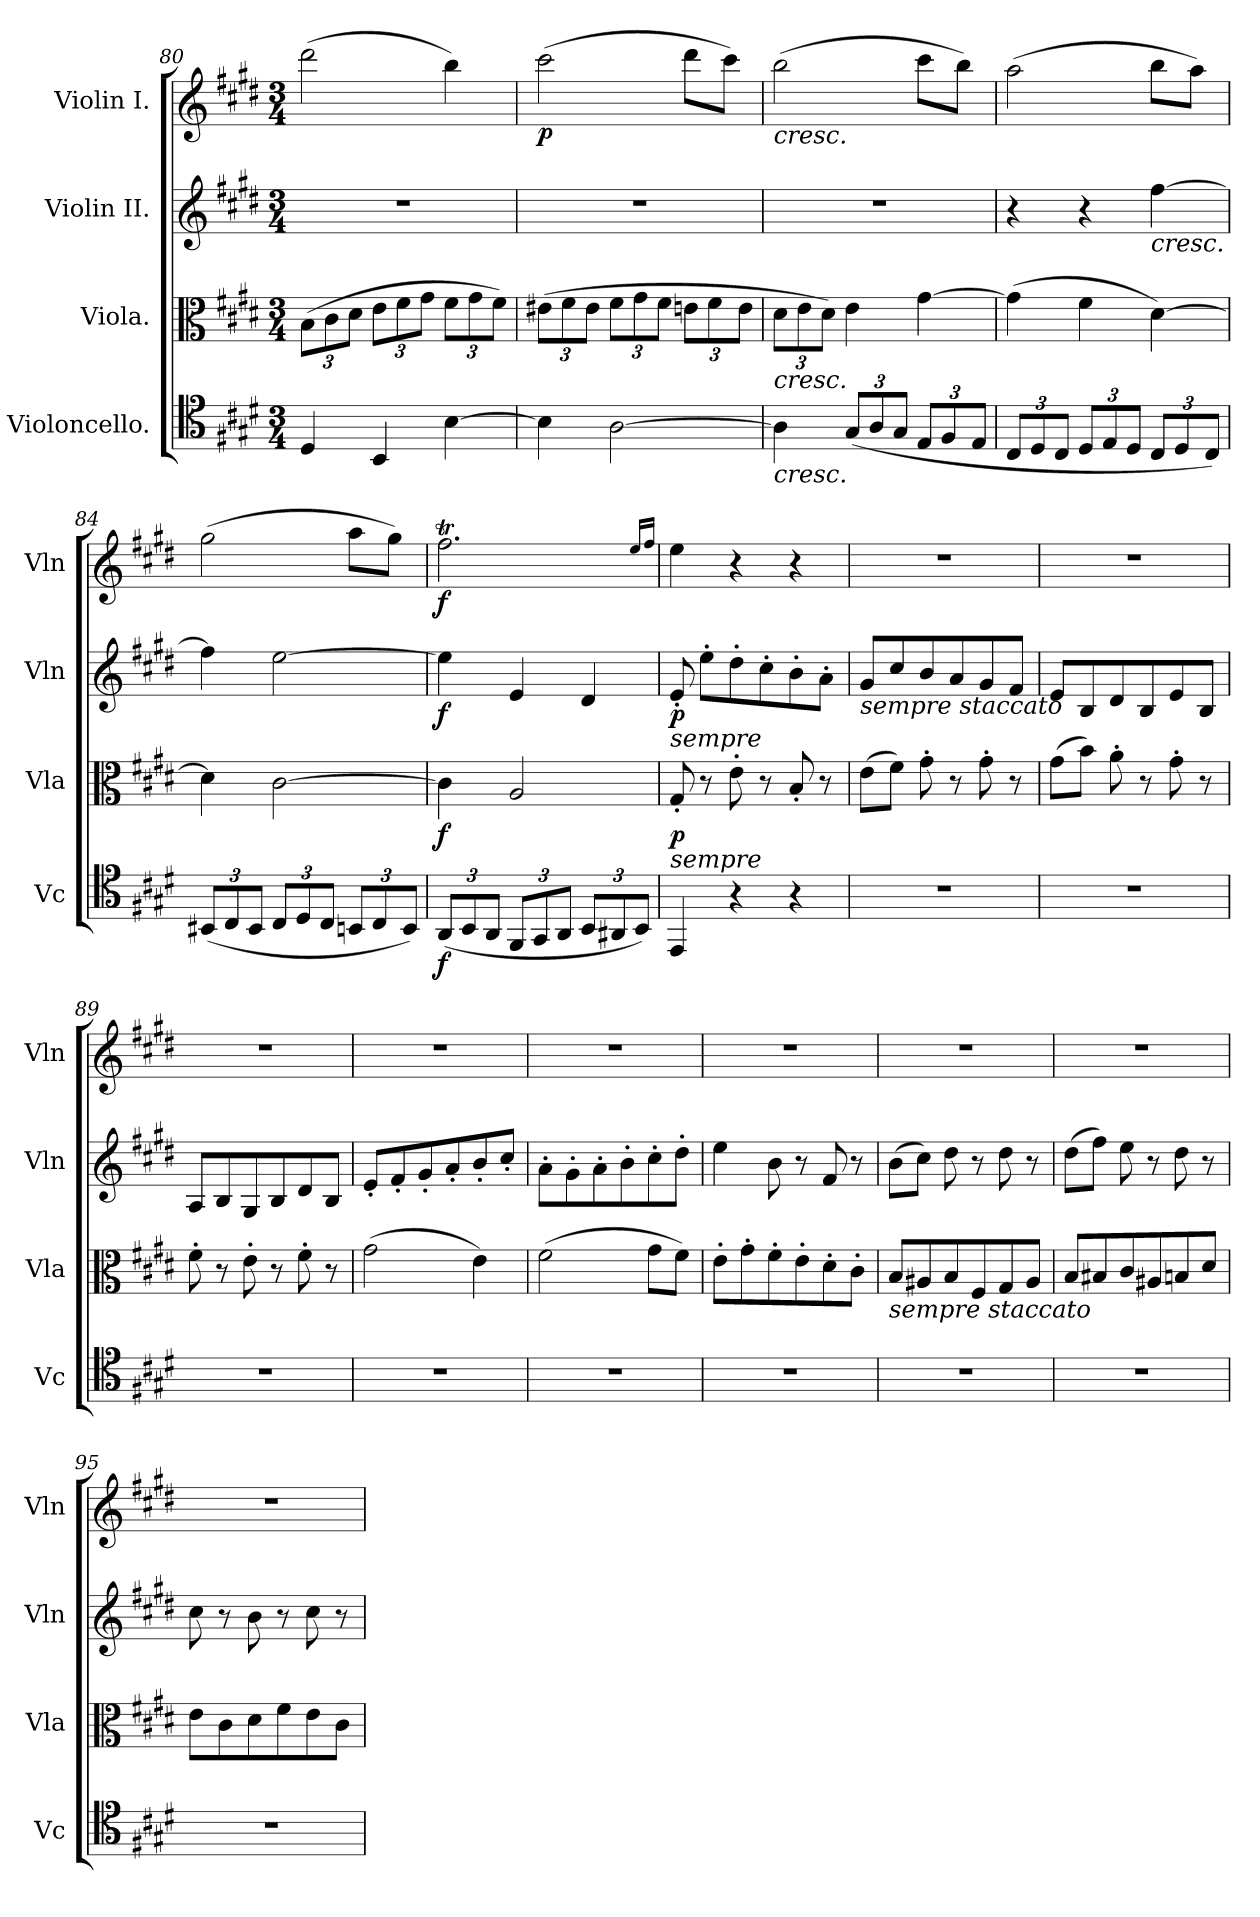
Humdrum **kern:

**kern	**dynam	**kern	**dynam	**kern	**dynam	**kern	**dynam
*part4	*part4	*part3	*part3	*part2	*part2	*part1	*part1
*staff4	*staff4	*staff3	*staff3	*staff2	*staff2	*staff1	*staff1
*I"Violoncello.	*	*I"Viola.	*	*I"Violin II.	*	*I"Violin I.	*
*I'Vc	*	*I'Vla	*	*I'Vln	*	*I'Vln	*
*clefC4	*	*clefC3	*	*clefG2	*	*clefG2	*
*k[f#c#g#d#]	*	*k[f#c#g#d#]	*	*k[f#c#g#d#]	*	*k[f#c#g#d#]	*
*M3/4	*	*M3/4	*	*M3/4	*	*M3/4	*
=80	=80	=80	=80	=80	=80	=80	=80
4D#	.	(12BL	.	2.r	.	(2ddd#	.
.	.	12c#	.	.	.	.	.
.	.	12d#J	.	.	.	.	.
4BB	.	12eL	.	.	.	.	.
.	.	12f#	.	.	.	.	.
.	.	12g#J	.	.	.	.	.
[4B	.	12f#L	.	.	.	4bb)	.
.	.	12g#	.	.	.	.	.
.	.	12f#J)	.	.	.	.	.
=81	=81	=81	=81	=81	=81	=81	=81
4B]	.	(12e#XL	.	2.r	.	(2ccc#	p
.	.	12f#	.	.	.	.	.
.	.	12e#J	.	.	.	.	.
[2A	.	12f#L	.	.	.	.	.
.	.	12g#	.	.	.	.	.
.	.	12f#J	.	.	.	.	.
.	.	12enL	.	.	.	8ddd#L	.
.	.	12f#	.	.	.	.	.
.	.	.	.	.	.	8ccc#J)	.
.	.	12eJ	.	.	.	.	.
=82	=82	=82	=82	=82	=82	=82	=82
!	!	!	!	!	!	!LO:TX:b:i:t=cresc.	!
!	!	!LO:TX:b:i:t=cresc.	!	!	!	!	!
!LO:TX:b:i:t=cresc.	!	!	!	!	!	!	!
4A]	.	12d#L	.	2.r	.	(2bb	.
.	.	12e	.	.	.	.	.
.	.	12d#J)	.	.	.	.	.
(12G#L	.	4e	.	.	.	.	.
12A	.	.	.	.	.	.	.
12G#J	.	.	.	.	.	.	.
12EL	.	[4g#	.	.	.	8ccc#L	.
12F#	.	.	.	.	.	.	.
.	.	.	.	.	.	8bbJ)	.
12EJ	.	.	.	.	.	.	.
=83	=83	=83	=83	=83	=83	=83	=83
12C#L	.	(4g#]	.	4r	.	(2aa	.
12D#	.	.	.	.	.	.	.
12C#J	.	.	.	.	.	.	.
12D#L	.	4f#	.	4r	.	.	.
12E	.	.	.	.	.	.	.
12D#J	.	.	.	.	.	.	.
!	!	!	!	!LO:TX:b:i:t=cresc.	!	!	!
12C#L	.	[4d#)	.	[4ff#	.	8bbL	.
12D#	.	.	.	.	.	.	.
.	.	.	.	.	.	8aaJ)	.
12C#J)	.	.	.	.	.	.	.
=84	=84	=84	=84	=84	=84	=84	=84
(12BB#XL	.	4d#]	.	4ff#]	.	(2gg#	.
12C#	.	.	.	.	.	.	.
12BB#J	.	.	.	.	.	.	.
12C#L	.	[2c#	.	[2ee	.	.	.
12D#	.	.	.	.	.	.	.
12C#J	.	.	.	.	.	.	.
12BBnL	.	.	.	.	.	8aaL	.
12C#	.	.	.	.	.	.	.
.	.	.	.	.	.	8gg#J)	.
12BBJ)	.	.	.	.	.	.	.
=85	=85	=85	=85	=85	=85	=85	=85
(12AAL	f	4c#]	f	4ee]	f	2.ff#T	f
12BB	.	.	.	.	.	.	.
12AAJ	.	.	.	.	.	.	.
12FF#L	.	2A	.	4e	.	.	.
12GG#	.	.	.	.	.	.	.
12AAJ	.	.	.	.	.	.	.
12BBL	.	.	.	4d#	.	.	.
12AA#X	.	.	.	.	.	.	.
12BBJ)	.	.	.	.	.	.	.
.	.	.	.	.	.	16qqee/LL	.
.	.	.	.	.	.	16qqff#/JJ	.
=86	=86	=86	=86	=86	=86	=86	=86
!	!	!	!	!LO:TX:b:i:t=sempre	!	!	!
!	!	!LO:TX:b:i:t=sempre	!	!	!	!	!
4EE	.	8G#'	p	8e'	p	4ee	.
.	.	8r	.	8ee'L	.	.	.
4r	.	8e'	.	8dd#'	.	4r	.
.	.	8r	.	8cc#'	.	.	.
4r	.	8B'	.	8b'	.	4r	.
.	.	8r	.	8a'J	.	.	.
=87	=87	=87	=87	=87	=87	=87	=87
!	!	!	!	!LO:TX:b:i:t=sempre staccato	!	!	!
2.r	.	(8eL	.	8g#L	.	2.r	.
.	.	8f#J)	.	8cc#	.	.	.
.	.	8g#'	.	8b	.	.	.
.	.	8r	.	8a	.	.	.
.	.	8g#'	.	8g#	.	.	.
.	.	8r	.	8f#J	.	.	.
=88	=88	=88	=88	=88	=88	=88	=88
2.r	.	(8g#L	.	8eL	.	2.r	.
.	.	8bJ)	.	8B	.	.	.
.	.	8a'	.	8d#	.	.	.
.	.	8r	.	8B	.	.	.
.	.	8g#'	.	8e	.	.	.
.	.	8r	.	8BJ	.	.	.
=89	=89	=89	=89	=89	=89	=89	=89
2.r	.	8f#'	.	8AL	.	2.r	.
.	.	8r	.	8B	.	.	.
.	.	8e'	.	8G#	.	.	.
.	.	8r	.	8B	.	.	.
.	.	8f#'	.	8d#	.	.	.
.	.	8r	.	8BJ	.	.	.
=90	=90	=90	=90	=90	=90	=90	=90
2.r	.	(2g#	.	8e'L	.	2.r	.
.	.	.	.	8f#'	.	.	.
.	.	.	.	8g#'	.	.	.
.	.	.	.	8a'	.	.	.
.	.	4e)	.	8b'	.	.	.
.	.	.	.	8cc#'J	.	.	.
=91	=91	=91	=91	=91	=91	=91	=91
2.r	.	(2f#	.	8a'L	.	2.r	.
.	.	.	.	8g#'	.	.	.
.	.	.	.	8a'	.	.	.
.	.	.	.	8b'	.	.	.
.	.	8g#L	.	8cc#'	.	.	.
.	.	8f#J)	.	8dd#'J	.	.	.
=92	=92	=92	=92	=92	=92	=92	=92
2.r	.	8e'L	.	4ee	.	2.r	.
.	.	8g#'	.	.	.	.	.
.	.	8f#'	.	8b	.	.	.
.	.	8e'	.	8r	.	.	.
.	.	8d#'	.	8f#	.	.	.
.	.	8c#'J	.	8r	.	.	.
=93	=93	=93	=93	=93	=93	=93	=93
!	!	!LO:TX:b:i:t=sempre staccato	!	!	!	!	!
2.r	.	8BL	.	(8bL	.	2.r	.
.	.	8A#X	.	8cc#J)	.	.	.
.	.	8B	.	8dd#	.	.	.
.	.	8F#	.	8r	.	.	.
.	.	8G#	.	8dd#	.	.	.
.	.	8A#J	.	8r	.	.	.
=94	=94	=94	=94	=94	=94	=94	=94
2.r	.	8BL	.	(8dd#L	.	2.r	.
.	.	8B#X	.	8ff#J)	.	.	.
.	.	8c#	.	8ee	.	.	.
.	.	8A#X	.	8r	.	.	.
.	.	8Bn	.	8dd#	.	.	.
.	.	8d#J	.	8r	.	.	.
=95	=95	=95	=95	=95	=95	=95	=95
2.r	.	8eL	.	8cc#	.	2.r	.
.	.	8c#	.	8r	.	.	.
.	.	8d#	.	8b	.	.	.
.	.	8f#	.	8r	.	.	.
.	.	8e	.	8cc#	.	.	.
.	.	8c#J	.	8r	.	.	.
=	=	=	=	=	=	=	=
*-	*-	*-	*-	*-	*-	*-	*-
